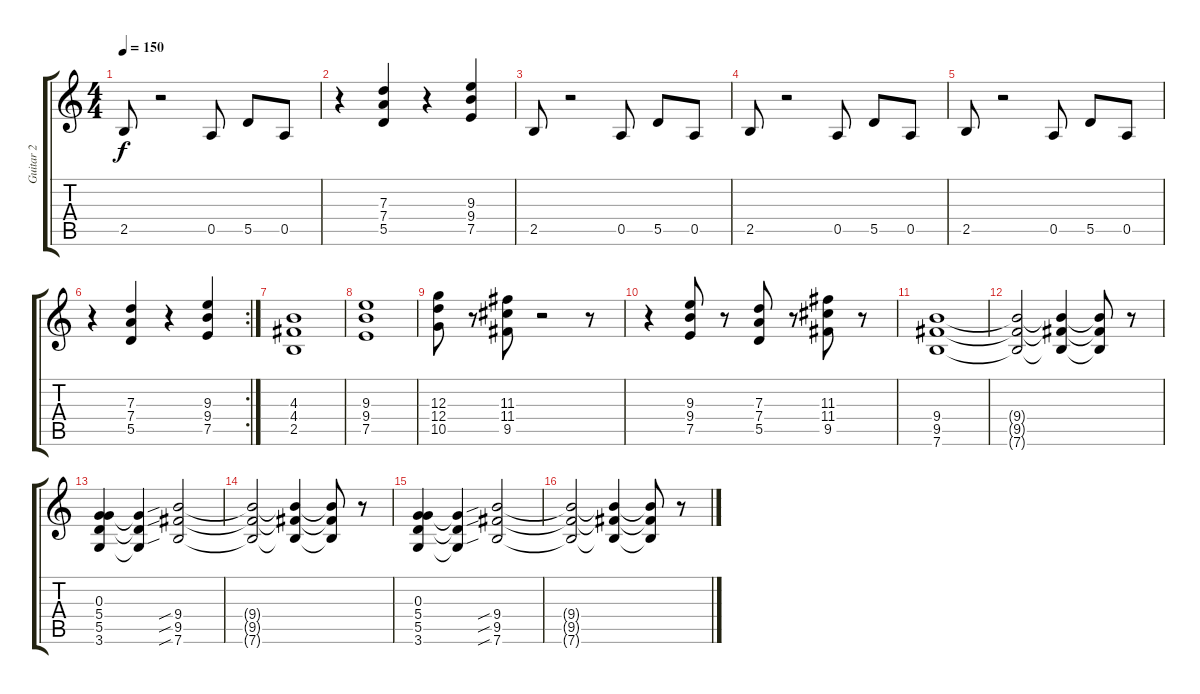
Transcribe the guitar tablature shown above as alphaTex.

\track ("Guitar 2" "Guitar 2") {instrument distortionguitar}
\staff {score tabs}
\tuning (E4 B3 G3 D3 A2 E2) {hide}
\ts (4 4)
\tempo 150
\clef g2
\ks c
2.5.8{dy f} r.2 0.5.8 5.5.8 0.5.8 |
r.4 (7.3 7.4 5.5).4 r.4 (9.3 9.4 7.5).4 |
2.5.8 r.2 0.5.8 5.5.8 0.5.8 |
2.5.8 r.2 0.5.8 5.5.8 0.5.8 |
2.5.8 r.2 0.5.8 5.5.8 0.5.8 |
\rc 2
r.4 (7.3 7.4 5.5).4 r.4 (9.3 9.4 7.5).4 |
(4.3 4.4 2.5).1 |
(9.3 9.4 7.5).1 |
(12.3 12.4 10.5).8 r.8 (11.3 11.4 9.5).8 r.2 r.8 |
r.4 (9.3 9.4 7.5).8 r.8 (7.3 7.4 5.5).8 r.8 (11.3 11.4 9.5).8 r.8 |
(9.4 9.5 7.6).1 |
(9.4{t} 9.5{t} 7.6{t}).2 (9.4{t} 9.5{t} 7.6{t}).4 (9.4{t} 9.5{t} 7.6{t}).8 r.8 |
(0.3 5.4 5.5 3.6).4 (5.4{t} 5.5{t} 3.6{t}).4 (9.4{sib} 9.5{sib} 7.6{sib}).2 |
(9.4{t} 9.5{t} 7.6{t}).2 (9.4{t} 9.5{t} 7.6{t}).4 (9.4{t} 9.5{t} 7.6{t}).8 r.8 |
(0.3 5.4 5.5 3.6).4 (5.4{t} 5.5{t} 3.6{t}).4 (9.4{sib} 9.5{sib} 7.6{sib}).2 |
(9.4{t} 9.5{t} 7.6{t}).2 (9.4{t} 9.5{t} 7.6{t}).4 (9.4{t} 9.5{t} 7.6{t}).8 r.8
